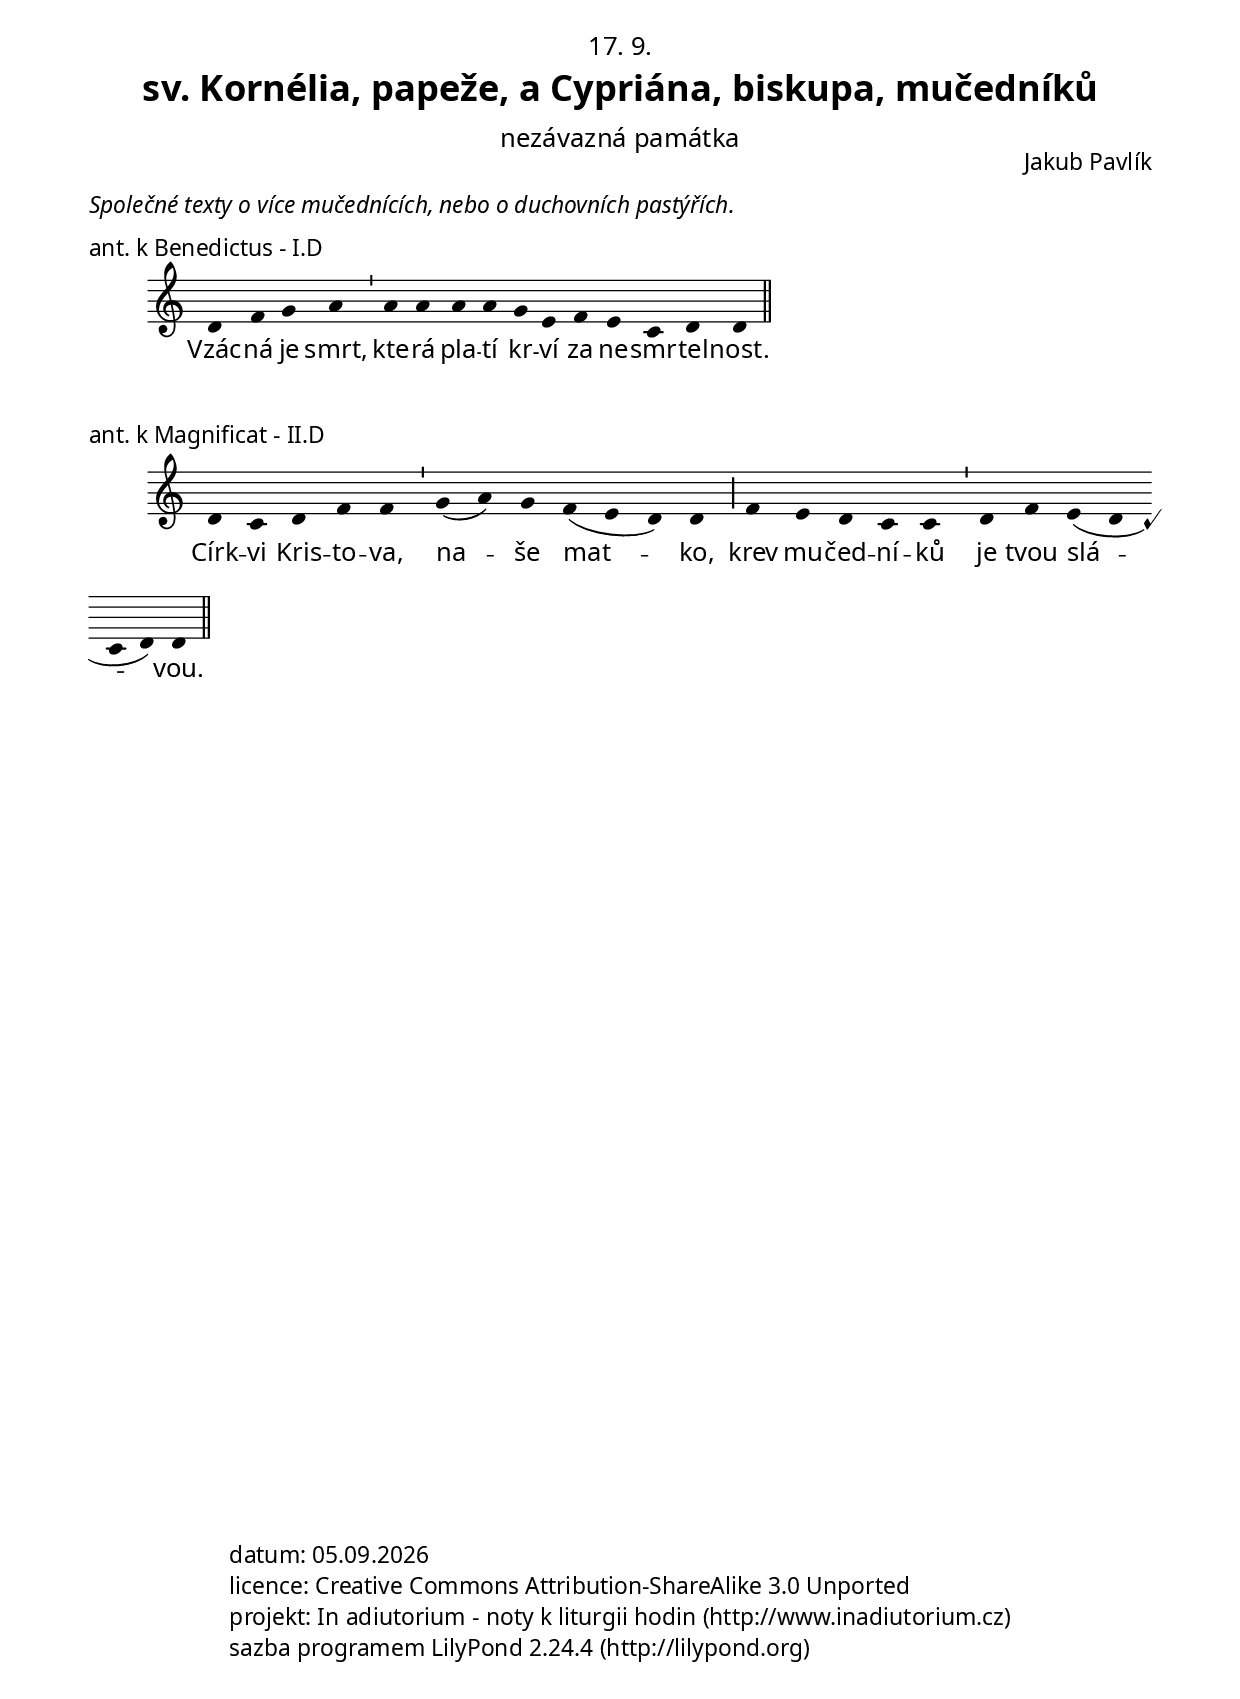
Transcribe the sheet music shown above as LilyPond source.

\version "2.19.16"

\include "../spolecne.ly"

\header {
  title = \markup\titleSvatek
            "sv. Kornélia, papeže, a Cypriána, biskupa, mučedníků"
            "nezávazná památka"
            "17. 9."
  composer = "Jakub Pavlík"
}

\markup\communia #'(#:mucednici #:pastyr)

\score {
  \relative c' {
    \choralniRezim
    d4 f g a \barMin
    a a a a g e f e c d d \barFinalis
  }
  \addlyrics {
    Vzác -- ná je smrt,
    kte -- rá pla -- tí kr -- ví za ne -- smr -- tel -- nost.
  }
  \header {
    quid = "ant. k Benedictus"
    modus = "I"
    differentia = "D"
    psalmus = ""
    id = "aben"
    piece = \markup {\sestavTitulekBezZalmu}
  }
}

\score {
  \relative c' {
    \choralniRezim
    d c d f f \barMin
    g( a) g f( e d) d \barMaior
    f e d c c \barMin
    d f e( d c d) d \barFinalis
  }
  \addlyrics {
    Círk -- vi Kris -- to -- va,
    na -- še mat -- ko,
    krev mu -- čed -- ní -- ků
    je tvou slá -- vou.
  }
  \header {
    quid = "ant. k Magnificat"
    modus = "II"
    differentia = "D"
    psalmus = ""
    id = "amag"
    piece = \markup {\sestavTitulekBezZalmu}
  }
}